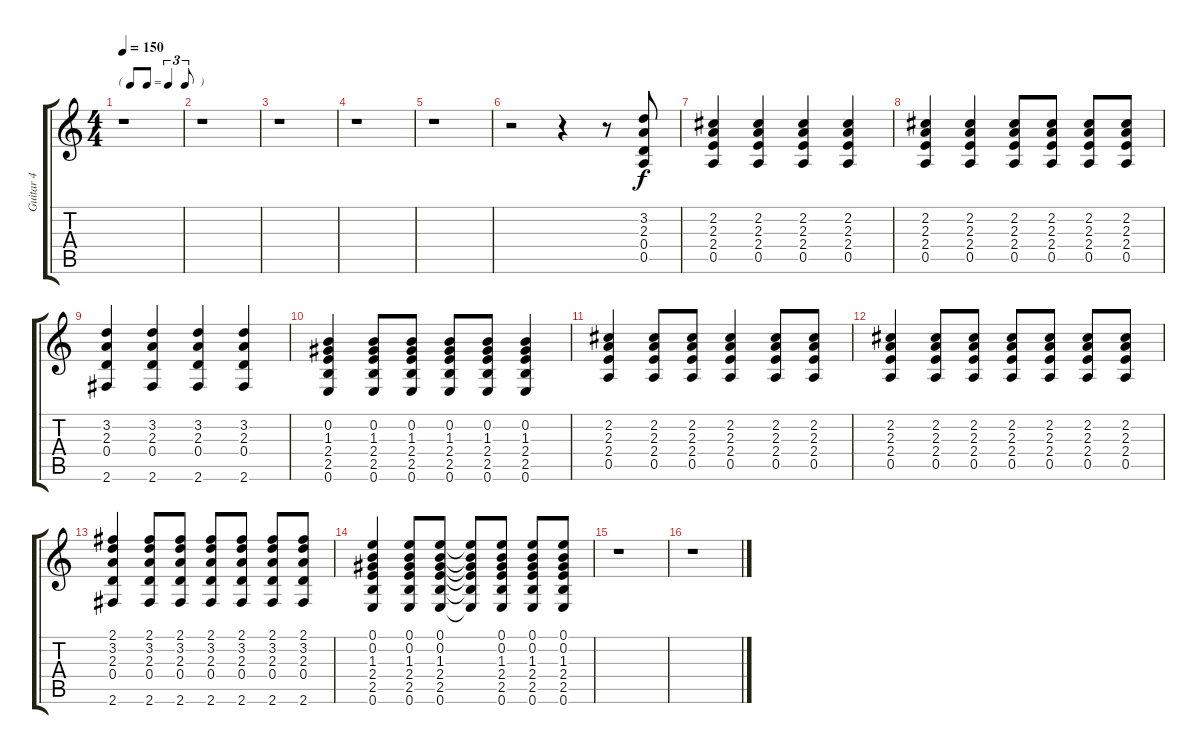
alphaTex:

\track ("Guitar 4" "Guitar 4") {instrument distortionguitar}
\staff {score tabs}
\tuning (E4 B3 G3 D3 A2 E2) {hide}
\ts (4 4)
\tf triplet8th
\tempo 150
\clef g2
\ks c
r.1{dy f} |
r.1 |
r.1 |
r.1 |
r.1 |
r.2 r.4 r.8 (3.2 2.3 0.4 0.5).8 |
(2.2 2.3 2.4 0.5).4 (2.2 2.3 2.4 0.5).4 (2.2 2.3 2.4 0.5).4 (2.2 2.3 2.4 0.5).4 |
(2.2 2.3 2.4 0.5).4 (2.2 2.3 2.4 0.5).4 (2.2 2.3 2.4 0.5).8 (2.2 2.3 2.4 0.5).8 (2.2 2.3 2.4 0.5).8 (2.2 2.3 2.4 0.5).8 |
(3.2 2.3 0.4 2.6).4 (3.2 2.3 0.4 2.6).4 (3.2 2.3 0.4 2.6).4 (3.2 2.3 0.4 2.6).4 |
(0.2 1.3 2.4 2.5 0.6).4 (0.2 1.3 2.4 2.5 0.6).8 (0.2 1.3 2.4 2.5 0.6).8 (0.2 1.3 2.4 2.5 0.6).8 (0.2 1.3 2.4 2.5 0.6).8 (0.2 1.3 2.4 2.5 0.6).4 |
(2.2 2.3 2.4 0.5).4 (2.2 2.3 2.4 0.5).8 (2.2 2.3 2.4 0.5).8 (2.2 2.3 2.4 0.5).4 (2.2 2.3 2.4 0.5).8 (2.2 2.3 2.4 0.5).8 |
(2.2 2.3 2.4 0.5).4 (2.2 2.3 2.4 0.5).8 (2.2 2.3 2.4 0.5).8 (2.2 2.3 2.4 0.5).8 (2.2 2.3 2.4 0.5).8 (2.2 2.3 2.4 0.5).8 (2.2 2.3 2.4 0.5).8 |
(2.1 3.2 2.3 0.4 2.6).4 (2.1 3.2 2.3 0.4 2.6).8 (2.1 3.2 2.3 0.4 2.6).8 (2.1 3.2 2.3 0.4 2.6).8 (2.1 3.2 2.3 0.4 2.6).8 (2.1 3.2 2.3 0.4 2.6).8 (2.1 3.2 2.3 0.4 2.6).8 |
(0.1 0.2 1.3 2.4 2.5 0.6).4 (0.1 0.2 1.3 2.4 2.5 0.6).8 (0.1 0.2 1.3 2.4 2.5 0.6).8 (0.1{t} 0.2{t} 1.3{t} 2.4{t} 2.5{t} 0.6{t}).8 (0.1 0.2 1.3 2.4 2.5 0.6).8 (0.1 0.2 1.3 2.4 2.5 0.6).8 (0.1 0.2 1.3 2.4 2.5 0.6).8 |
r.1 |
r.1
